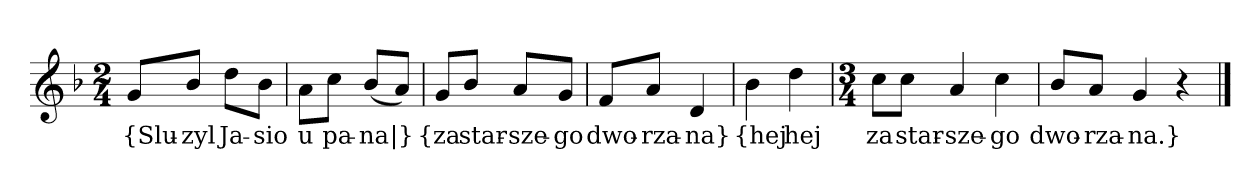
**kern	**text
*part1	*part1
*staff1	*staff1
*clefG2	*
*k[b-]	*
*M2/4	*
=	=
8g/L	{Slu-
8b-/J	-zyl
8dd\L	Ja-
8b-\J	-sio
=2	=2
8a\L	u
8cc\J	pa-
(8b-/L	-na
8a/J)	|}
=3y	=3y
8g/L	{za
8b-/J	star-
8a/L	-sze-
8g/J	-go
=4	=4
8f/L	dwo-
8a/J	-rza-
4d	-na}
=5y	=5y
4b-	{hej
4dd	hej
=6	=6
*M3/4	*
8cc\L	za
8cc\J	star-
4a	-sze-
4cc	-go
=7	=7
8b-/L	dwo-
8a/J	-rza-
4g	-na.}
4r	.
==	==
*-	*-
